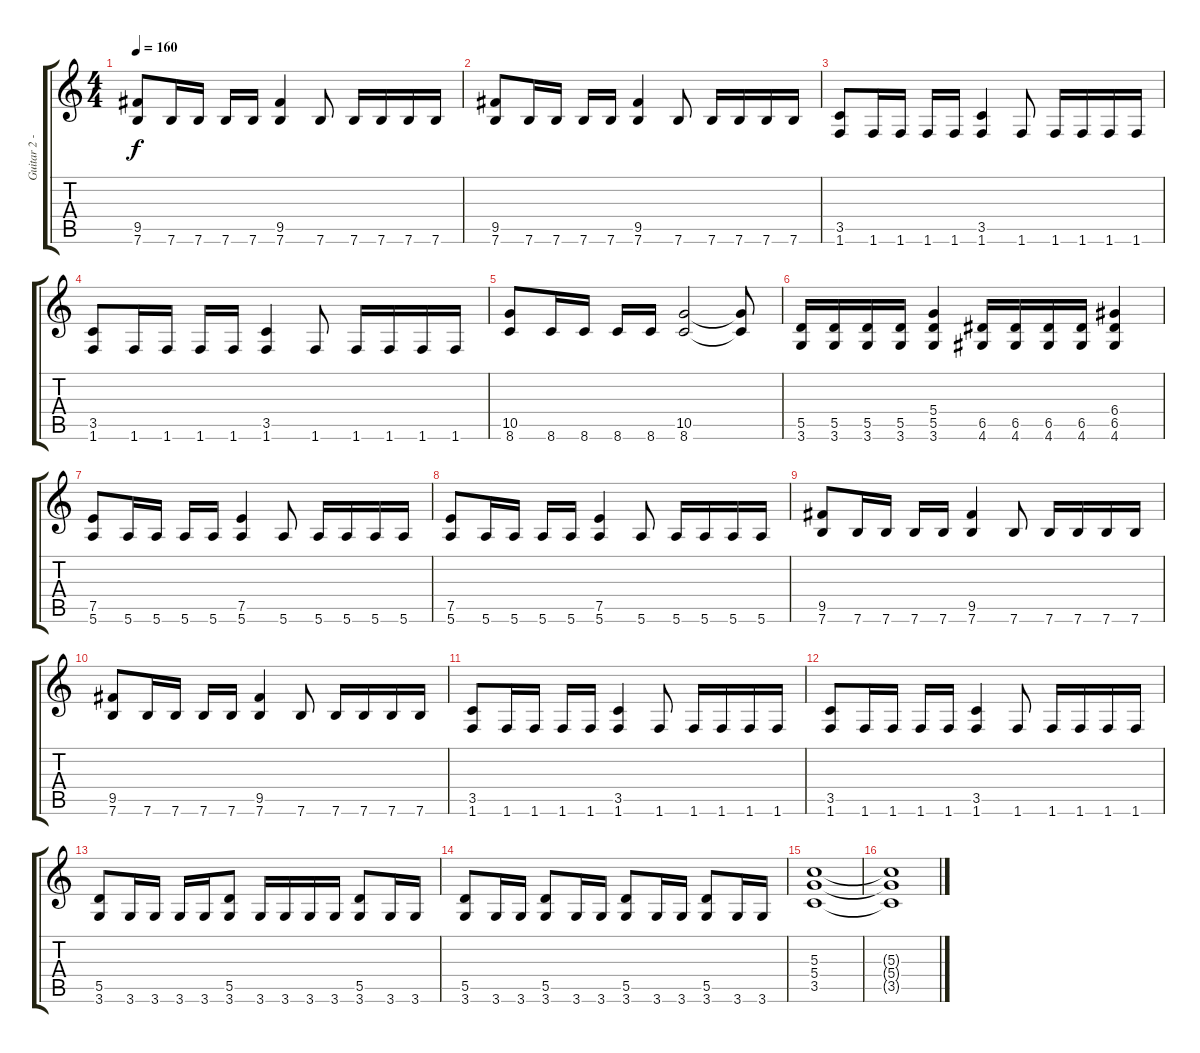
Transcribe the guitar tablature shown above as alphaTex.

\track ("Guitar 2 - BG" "Guitar 2 -") {instrument overdrivenguitar}
\staff {score tabs}
\tuning (E4 B3 G3 D3 A2 E2) {hide}
\ts (4 4)
\tempo 160
\clef g2
\ks c
(9.5 7.6).8{dy f} 7.6.16 7.6.16 7.6.16 7.6.16 (9.5 7.6).4 7.6.8 7.6.16 7.6.16 7.6.16 7.6.16 |
(9.5 7.6).8 7.6.16 7.6.16 7.6.16 7.6.16 (9.5 7.6).4 7.6.8 7.6.16 7.6.16 7.6.16 7.6.16 |
(3.5 1.6).8 1.6.16 1.6.16 1.6.16 1.6.16 (3.5 1.6).4 1.6.8 1.6.16 1.6.16 1.6.16 1.6.16 |
(3.5 1.6).8 1.6.16 1.6.16 1.6.16 1.6.16 (3.5 1.6).4 1.6.8 1.6.16 1.6.16 1.6.16 1.6.16 |
(10.5 8.6).8 8.6.16 8.6.16 8.6.16 8.6.16 (10.5 8.6).2 (10.5{t} 8.6{t}).8 |
(5.5 3.6).16 (5.5 3.6).16 (5.5 3.6).16 (5.5 3.6).16 (5.4 5.5 3.6).4 (6.5 4.6).16 (6.5 4.6).16 (6.5 4.6).16 (6.5 4.6).16 (6.4 6.5 4.6).4 |
(7.5 5.6).8 5.6.16 5.6.16 5.6.16 5.6.16 (7.5 5.6).4 5.6.8 5.6.16 5.6.16 5.6.16 5.6.16 |
(7.5 5.6).8 5.6.16 5.6.16 5.6.16 5.6.16 (7.5 5.6).4 5.6.8 5.6.16 5.6.16 5.6.16 5.6.16 |
(9.5 7.6).8 7.6.16 7.6.16 7.6.16 7.6.16 (9.5 7.6).4 7.6.8 7.6.16 7.6.16 7.6.16 7.6.16 |
(9.5 7.6).8 7.6.16 7.6.16 7.6.16 7.6.16 (9.5 7.6).4 7.6.8 7.6.16 7.6.16 7.6.16 7.6.16 |
(3.5 1.6).8 1.6.16 1.6.16 1.6.16 1.6.16 (3.5 1.6).4 1.6.8 1.6.16 1.6.16 1.6.16 1.6.16 |
(3.5 1.6).8 1.6.16 1.6.16 1.6.16 1.6.16 (3.5 1.6).4 1.6.8 1.6.16 1.6.16 1.6.16 1.6.16 |
(5.5 3.6).8 3.6.16 3.6.16 3.6.16 3.6.16 (5.5 3.6).8 3.6.16 3.6.16 3.6.16 3.6.16 (5.5 3.6).8 3.6.16 3.6.16 |
(5.5 3.6).8 3.6.16 3.6.16 (5.5 3.6).8 3.6.16 3.6.16 (5.5 3.6).8 3.6.16 3.6.16 (5.5 3.6).8 3.6.16 3.6.16 |
(5.3 5.4 3.5).1 |
(5.3{t} 5.4{t} 3.5{t}).1
